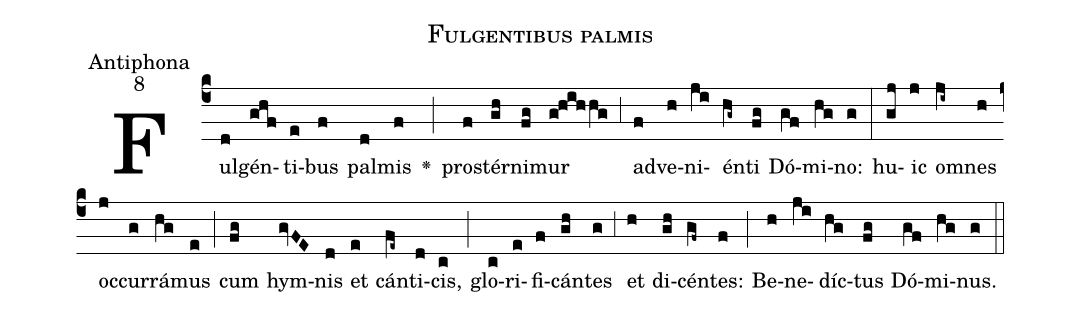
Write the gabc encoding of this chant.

name:Fulgentibus palmis;
office-part:Antiphona;
mode:8;
%%
(c4)Ful(d)gén(ghf)ti(e)bus(f) pal(d)mis(f) <v>\greheightstar</v>(;) pro(f)stér(gh)ni(fg)mur(g!hihhg) (,3) ad(f)ve(h)ni(ji)én(hg~)ti(fg) Dó(gf)mi(hg)no:(g) (:) hu(gj)ic(j) om(ji~)nes(h) oc(j)cur(g)rá(hg)mus(e) (;) cum(fg) hym(gvFE)nis(d) et(e) cán(fe~)ti(d)cis,(c) (;) glo(c)ri(e)fi(f)cán(gh)tes(g) (,3) et(h) di(gh)cén(gf~)tes:(f) (;) Be(h)ne(ji)díc(hg)tus(fg) Dó(gf)mi(hg)nus.(g) (::)
